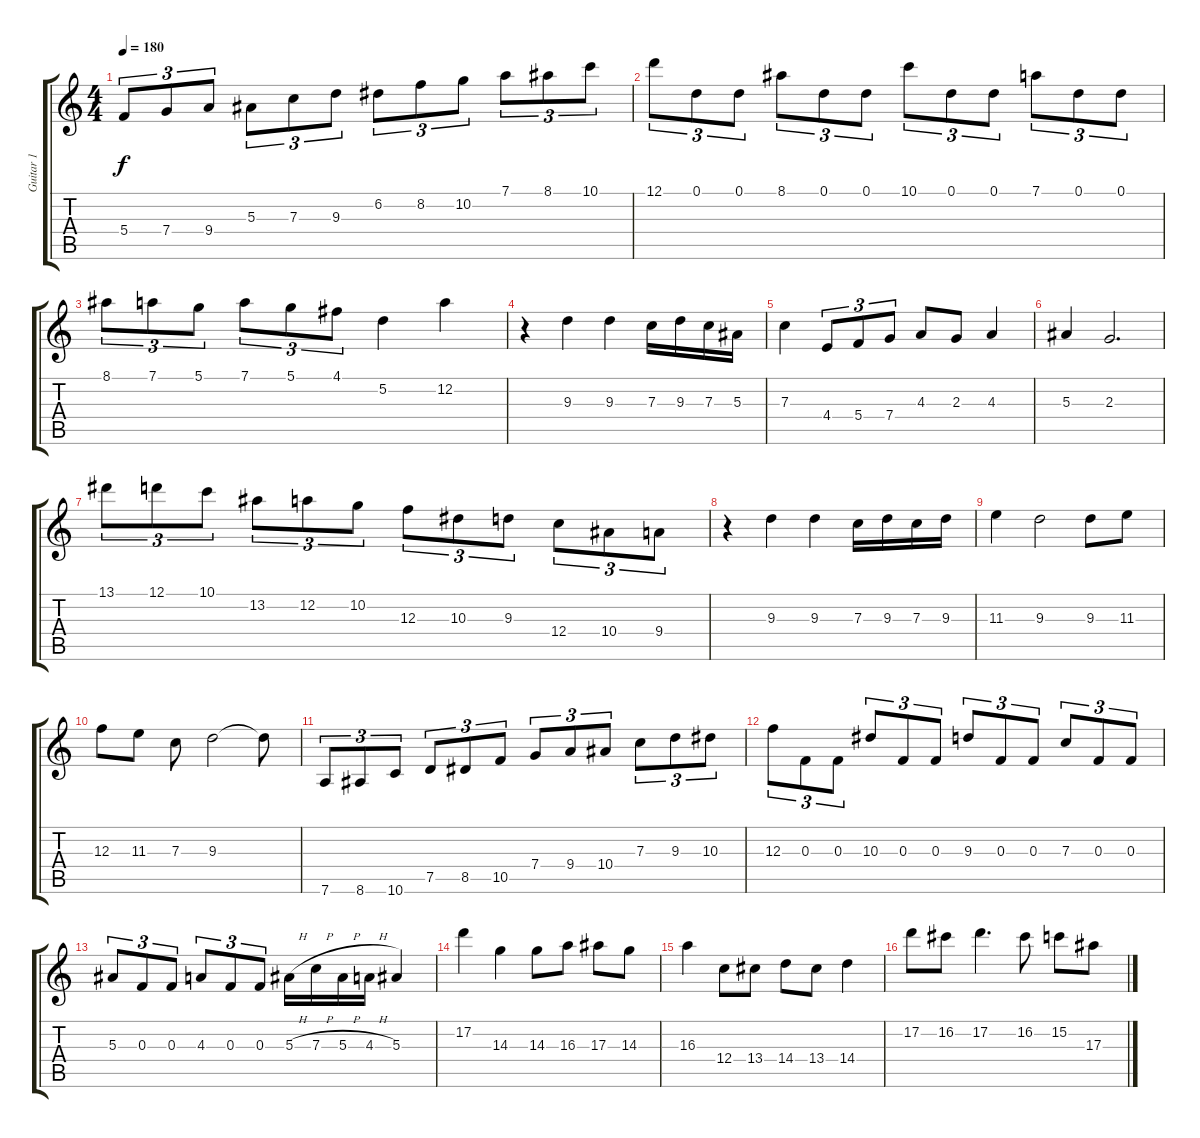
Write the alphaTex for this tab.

\track ("Guitar 1" "Guitar 1") {instrument distortionguitar}
\staff {score tabs}
\tuning (D4 A3 F3 C3 G2 D2) {hide}
\ts (4 4)
\tempo 180
\clef g2
\ks c
5.4.8{tu (3 2) dy f} 7.4.8{tu (3 2)} 9.4.8{tu (3 2)} 5.3.8{tu (3 2)} 7.3.8{tu (3 2)} 9.3.8{tu (3 2)} 6.2.8{tu (3 2)} 8.2.8{tu (3 2)} 10.2.8{tu (3 2)} 7.1.8{tu (3 2)} 8.1.8{tu (3 2)} 10.1.8{tu (3 2)} |
12.1.8{tu (3 2)} 0.1.8{tu (3 2)} 0.1.8{tu (3 2)} 8.1.8{tu (3 2)} 0.1.8{tu (3 2)} 0.1.8{tu (3 2)} 10.1.8{tu (3 2)} 0.1.8{tu (3 2)} 0.1.8{tu (3 2)} 7.1.8{tu (3 2)} 0.1.8{tu (3 2)} 0.1.8{tu (3 2)} |
8.1.8{tu (3 2)} 7.1.8{tu (3 2)} 5.1.8{tu (3 2)} 7.1.8{tu (3 2)} 5.1.8{tu (3 2)} 4.1.8{tu (3 2)} 5.2.4 12.2.4 |
r.4 9.3.4 9.3.4 7.3.16 9.3.16 7.3.16 5.3.16 |
7.3.4 4.4.8{tu (3 2)} 5.4.8{tu (3 2)} 7.4.8{tu (3 2)} 4.3.8 2.3.8 4.3.4 |
5.3.4 2.3.2{d} |
13.1.8{tu (3 2)} 12.1.8{tu (3 2)} 10.1.8{tu (3 2)} 13.2.8{tu (3 2)} 12.2.8{tu (3 2)} 10.2.8{tu (3 2)} 12.3.8{tu (3 2)} 10.3.8{tu (3 2)} 9.3.8{tu (3 2)} 12.4.8{tu (3 2)} 10.4.8{tu (3 2)} 9.4.8{tu (3 2)} |
r.4 9.3.4 9.3.4 7.3.16 9.3.16 7.3.16 9.3.16 |
11.3.4 9.3.2 9.3.8 11.3.8 |
12.3.8 11.3.8 7.3.8 9.3.2 9.3{t}.8 |
7.6.8{tu (3 2)} 8.6.8{tu (3 2)} 10.6.8{tu (3 2)} 7.5.8{tu (3 2)} 8.5.8{tu (3 2)} 10.5.8{tu (3 2)} 7.4.8{tu (3 2)} 9.4.8{tu (3 2)} 10.4.8{tu (3 2)} 7.3.8{tu (3 2)} 9.3.8{tu (3 2)} 10.3.8{tu (3 2)} |
12.3.8{tu (3 2)} 0.3.8{tu (3 2)} 0.3.8{tu (3 2)} 10.3.8{tu (3 2)} 0.3.8{tu (3 2)} 0.3.8{tu (3 2)} 9.3.8{tu (3 2)} 0.3.8{tu (3 2)} 0.3.8{tu (3 2)} 7.3.8{tu (3 2)} 0.3.8{tu (3 2)} 0.3.8{tu (3 2)} |
5.3.8{tu (3 2)} 0.3.8{tu (3 2)} 0.3.8{tu (3 2)} 4.3.8{tu (3 2)} 0.3.8{tu (3 2)} 0.3.8{tu (3 2)} 5.3{h}.16 7.3{h}.16 5.3{h}.16 4.3{h}.16 5.3.4 |
17.2.4 14.3.4 14.3.8 16.3.8 17.3.8 14.3.8 |
16.3.4 12.4.8 13.4.8 14.4.8 13.4.8 14.4.4 |
17.2.8 16.2.8 17.2.4{d} 16.2.8 15.2.8 17.3.8
